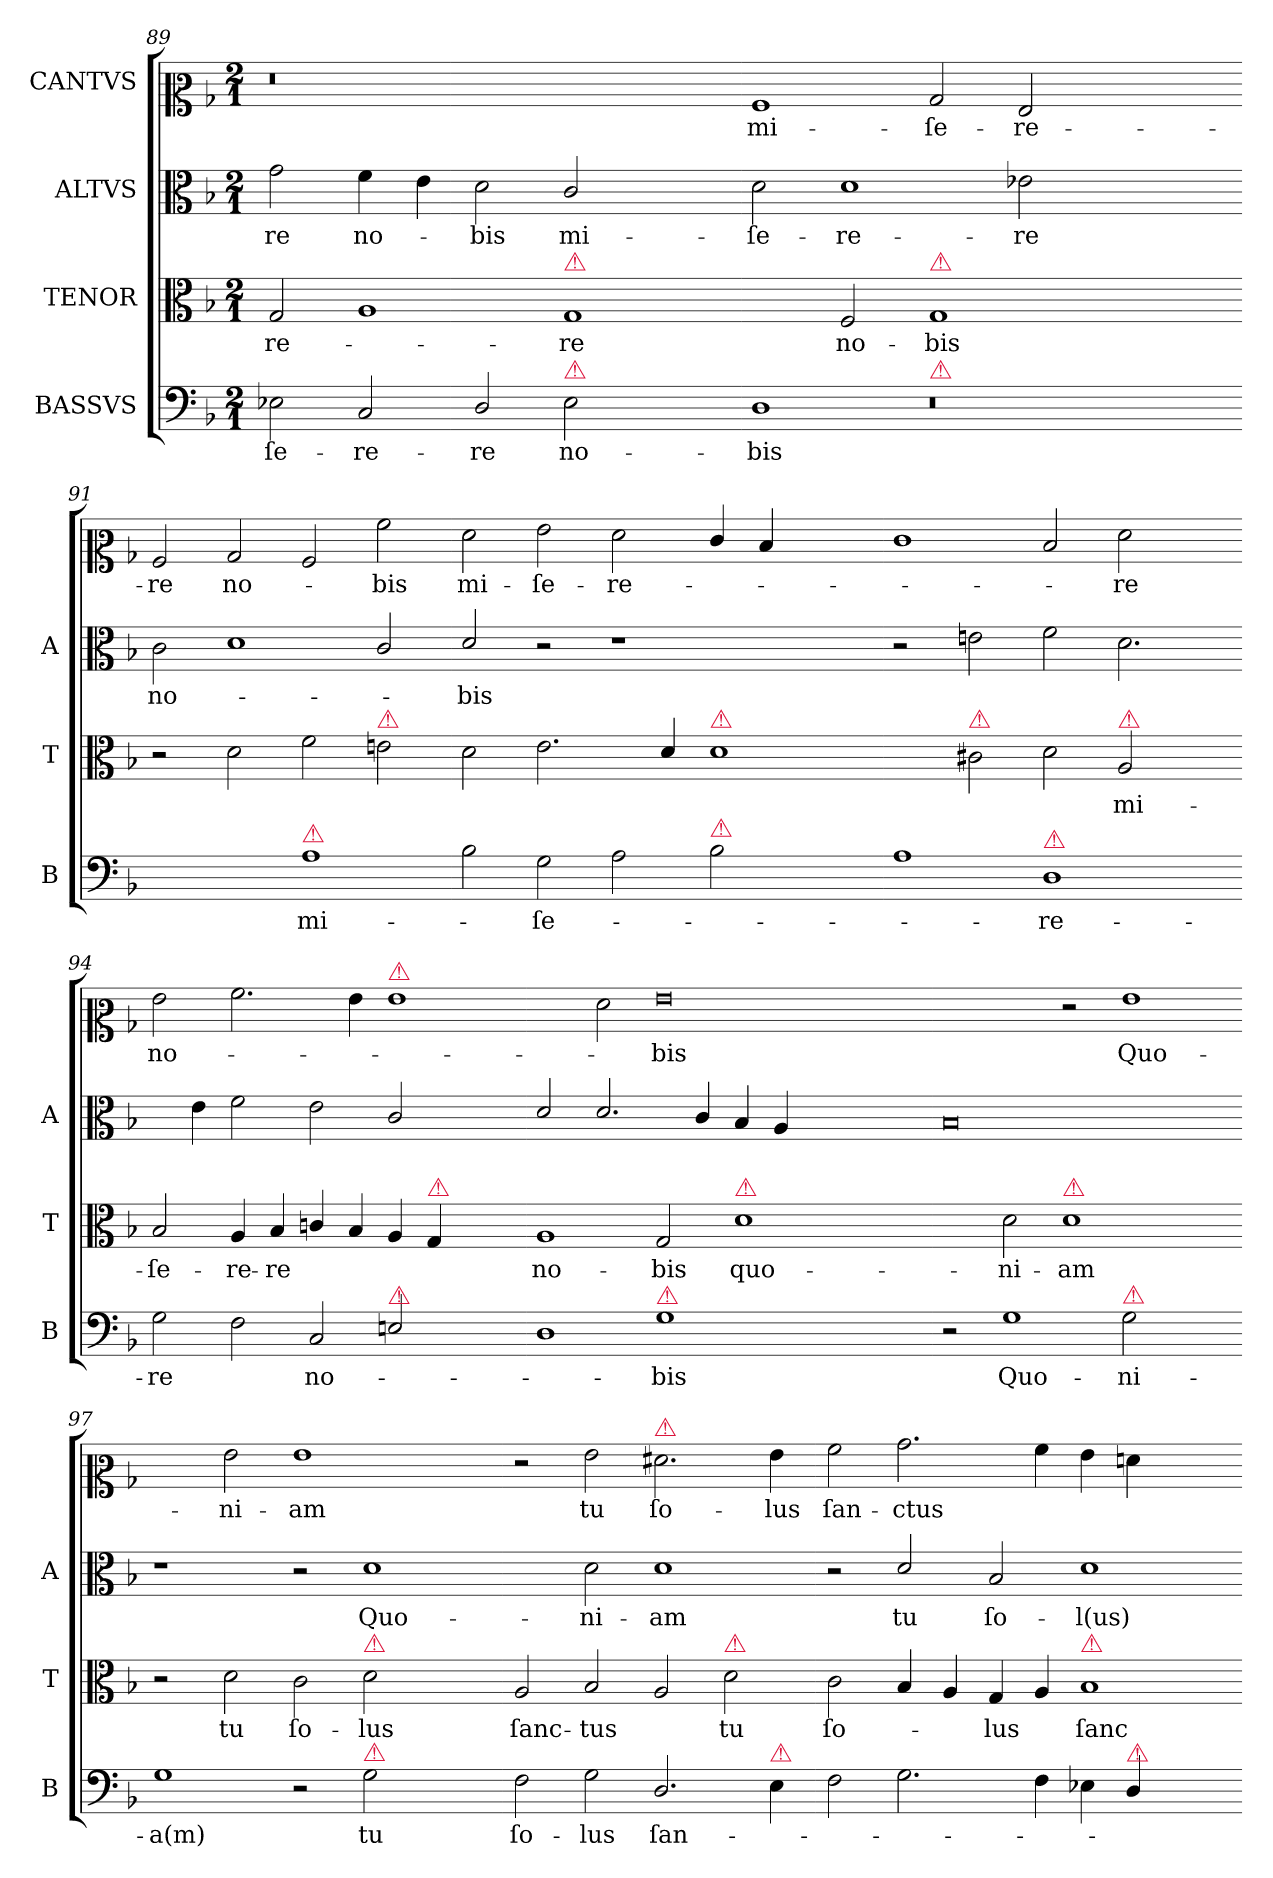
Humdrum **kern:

**kern	**text	**kern	**text	**kern	**text	**kern	**text
*part4	*part4	*part3	*part3	*part2	*part2	*part1	*part1
*staff4	*staff4	*staff3	*staff3	*staff2	*staff2	*staff1	*staff1
*I"BASSVS	*	*I"TENOR	*	*I"ALTVS	*	*I"CANTVS	*
*I'B	*	*I'T	*	*I'A	*	*	*
*clefF4	*	*clefC3	*	*clefC3	*	*clefC2	*
*k[b-]	*	*k[b-]	*	*k[b-]	*	*k[b-]	*
*F:	*	*F:	*	*F:	*	*F:	*
*M2/1	*	*M2/1	*	*M2/1	*	*M2/1	*
=89	=89	=89	=89	=89	=89	=89	=89
!	!	!	!LO:LY:i	!	!	!	!
2E-X\	-ſe-	2G/	-re-	2g\	-re	0r	.
2C/	-re-	1A/	.	4f\	no-	.	.
.	.	.	.	4e\	.	.	.
2D/	-re	.	.	2d\	-bis	.	.
!	!	!LO:TX:a:color=crimson:t=⚠	!	!	!	!	!
!LO:TX:a:color=crimson:t=⚠	!	!	!	!	!	!	!
!	!	!	!LO:LY:i	!	!LO:LY:i	!	!
2E-\	no-	1G/	-re	2c/	mi-	.	.
2ryy	.	.	.	2ryy	.	2ryy	.
=90-	=90-	=90-	=90-	=90-	=90-	=90-	=90-
!	!	!	!	!	!LO:LY:i	!	!
1D\	-bis	2ryy	.	2d\	-ſe-	1A/	mi-
!	!	!	!LO:LY:i	!	!LO:LY:i	!	!
.	.	2F/	no-	1d\	-re-	.	.
!	!	!LO:TX:a:color=crimson:t=⚠	!	!	!	!	!
!LO:TX:a:color=crimson:t=⚠	!	!	!	!	!	!	!
!	!	!	!LO:LY:i	!	!	!	!
0r	.	1G/	-bis	.	.	2B-/	-ſe-
!	!	!	!	!	!LO:LY:i	!	!
.	.	.	.	2e-X\	-re	2G/	-re-
.	.	1ryy	.	1ryy	.	1ryy	.
=91-	=91-	=91-	=91-	=91-	=91-	=91-	=91-
!	!	!	!	!	!LO:LY:i	!	!
1ryy	.	2r	.	2c\	no-	2A/	-re
.	.	2d\	.	1d\	.	2B-/	no-
!LO:TX:a:color=crimson:t=⚠	!	!	!	!	!	!	!
!	!LO:LY:i	!	!	!	!	!	!
1A\	mi-	2f\	.	.	.	2A/	.
!	!	!LO:TX:a:color=crimson:t=⚠	!	!	!	!	!
.	.	2en\	.	2c/	.	2a\	-bis
=92-	=92-	=92-	=92-	=92-	=92-	=92-	=92-
!	!	!	!	!	!LO:LY:i	!	!LO:LY:i
2B-\	.	2d\	.	2d/	-bis	2f\	mi-
!	!LO:LY:i	!	!	!	!	!	!LO:LY:i
2G\	-ſe-	2.e\	.	2r	.	2g\	-ſe-
!	!	!	!	!	!	!	!LO:LY:i
2A\	.	.	.	1r	.	2f\	-re-
.	.	4d/	.	.	.	.	.
!	!	!LO:TX:a:color=crimson:t=⚠	!	!	!	!	!
!LO:TX:a:color=crimson:t=⚠	!	!	!	!	!	!	!
2B-\	.	1d\	.	.	.	4e/	.
.	.	.	.	.	.	4d/	.
2ryy	.	.	.	2ryy	.	2ryy	.
=93-	=93-	=93-	=93-	=93-	=93-	=93-	=93-
1A\	.	2ryy	.	2r	.	1e\	.
!	!	!LO:TX:a:color=crimson:t=⚠	!	!	!	!	!
.	.	2c#X\	.	2en\	.	.	.
!LO:TX:a:color=crimson:t=⚠	!	!	!	!	!	!	!
!	!LO:LY:i	!	!	!	!	!	!
1D\	-re-	2d\	.	2f\	.	2d/	.
!	!	!LO:TX:a:color=crimson:t=⚠	!	!	!	!	!
!	!	!	!	!	!	!	!LO:LY:i
.	.	2A/	mi-	2.d\	.	2f\	-re
4ryy	.	4ryy	.	.	.	4ryy	.
=94-	=94-	=94-	=94-	=94-	=94-	=94-	=94-
!	!LO:LY:i	!	!	!	!	!	!LO:LY:i
2G\	-re	2B-/	-ſe-	4ryy	.	2g\	no-
.	.	.	.	4e\	.	.	.
2F\	.	4A/	-re-	2f\	.	2.a\	.
.	.	4B-/	-re	.	.	.	.
!	!LO:LY:i	!	!	!	!	!	!
2C/	no-	4cn/	.	2e\	.	.	.
.	.	4B-/	.	.	.	4g\	.
!	!	!	!	!	!	!LO:TX:a:color=crimson:t=⚠	!
!LO:TX:a:color=crimson:t=⚠	!	!	!	!	!	!	!
2En/	.	4A/	.	2c/	.	1g\	.
!	!	!LO:TX:a:color=crimson:t=⚠	!	!	!	!	!
.	.	4G/	.	.	.	.	.
2ryy	.	2ryy	.	2ryy	.	.	.
=95-	=95-	=95-	=95-	=95-	=95-	=95-	=95-
1D\	.	1A/	no-	2d/	.	2ryy	.
.	.	.	.	2.d/	.	2f\	.
!LO:TX:a:color=crimson:t=⚠	!	!	!	!	!	!	!
!	!LO:LY:i	!	!	!	!	!	!LO:LY:i
1G\	-bis	2G/	-bis	.	.	0g\	-bis
.	.	.	.	4c/	.	.	.
!	!	!LO:TX:a:color=crimson:t=⚠	!	!	!	!	!
.	.	1d\	quo-	4B-/	.	.	.
.	.	.	.	4A/	.	.	.
1ryy	.	.	.	1ryy	.	.	.
.	.	2ryy	.	.	.	.	.
=96-	=96-	=96-	=96-	=96-	=96-	=96-	=96-
2r	.	2ryy	.	0B-/	.	1ryy	.
1G\	Quo-	2d\	-ni-	.	.	.	.
!	!	!LO:TX:a:color=crimson:t=⚠	!	!	!	!	!
.	.	1d\	-am	.	.	2r	.
!LO:TX:a:color=crimson:t=⚠	!	!	!	!	!	!	!
2G\	-ni-	.	.	.	.	1g\	Quo-
2ryy	.	2ryy	.	2ryy	.	.	.
=97-	=97-	=97-	=97-	=97-	=97-	=97-	=97-
1G\	-a(m)	2r	.	1r	.	2ryy	.
.	.	2d\	tu	.	.	2g\	-ni-
2r	.	2c\	ſo-	2r	.	1g\	-am
!	!	!LO:TX:a:color=crimson:t=⚠	!	!	!	!	!
!LO:TX:a:color=crimson:t=⚠	!	!	!	!	!	!	!
2G\	tu	2d\	-lus	1d\	Quo-	.	.
2ryy	.	2ryy	.	.	.	2ryy	.
=98-	=98-	=98-	=98-	=98-	=98-	=98-	=98-
2F\	ſo-	2A/	ſanc-	2ryy	.	2r	.
2G\	-lus	2B-/	-tus	2d\	-ni-	2g\	tu
!	!	!	!	!	!	!LO:TX:a:color=crimson:t=⚠	!
2.D/	ſan-	2A/	.	1d\	-am	2.f#X\	ſo-
!	!	!LO:TX:a:color=crimson:t=⚠	!	!	!	!	!
!	!	!	!LO:LY:i	!	!	!	!
.	.	2d\	tu	.	.	.	.
!LO:TX:a:color=crimson:t=⚠	!	!	!	!	!	!	!
4E\	.	.	.	.	.	4g\	-lus
=99-	=99-	=99-	=99-	=99-	=99-	=99-	=99-
!	!	!	!LO:LY:i	!	!	!	!
2F\	.	2c\	ſo-	2r	.	2a\	ſan-
2.G\	.	4B-/	.	2d/	tu	2.b-\	-ctus
.	.	4A/	.	.	.	.	.
!	!	!	!LO:LY:i	!	!	!	!
.	.	4G/	-lus	2B-/	ſo-	.	.
4F\	.	4A/	.	.	.	4a\	.
!	!	!LO:TX:a:color=crimson:t=⚠	!	!	!	!	!
!	!	!	!LO:LY:i	!	!	!	!
4E-X\	.	1B-/	ſanc-	1d\	-l(us)	4g\	.
!LO:TX:a:color=crimson:t=⚠	!	!	!	!	!	!	!
4D/	.	.	.	.	.	4fn\	.
2ryy	.	.	.	.	.	2ryy	.
=-	=-	=-	=-	=-	=-	=-	=-
*-	*-	*-	*-	*-	*-	*-	*-
